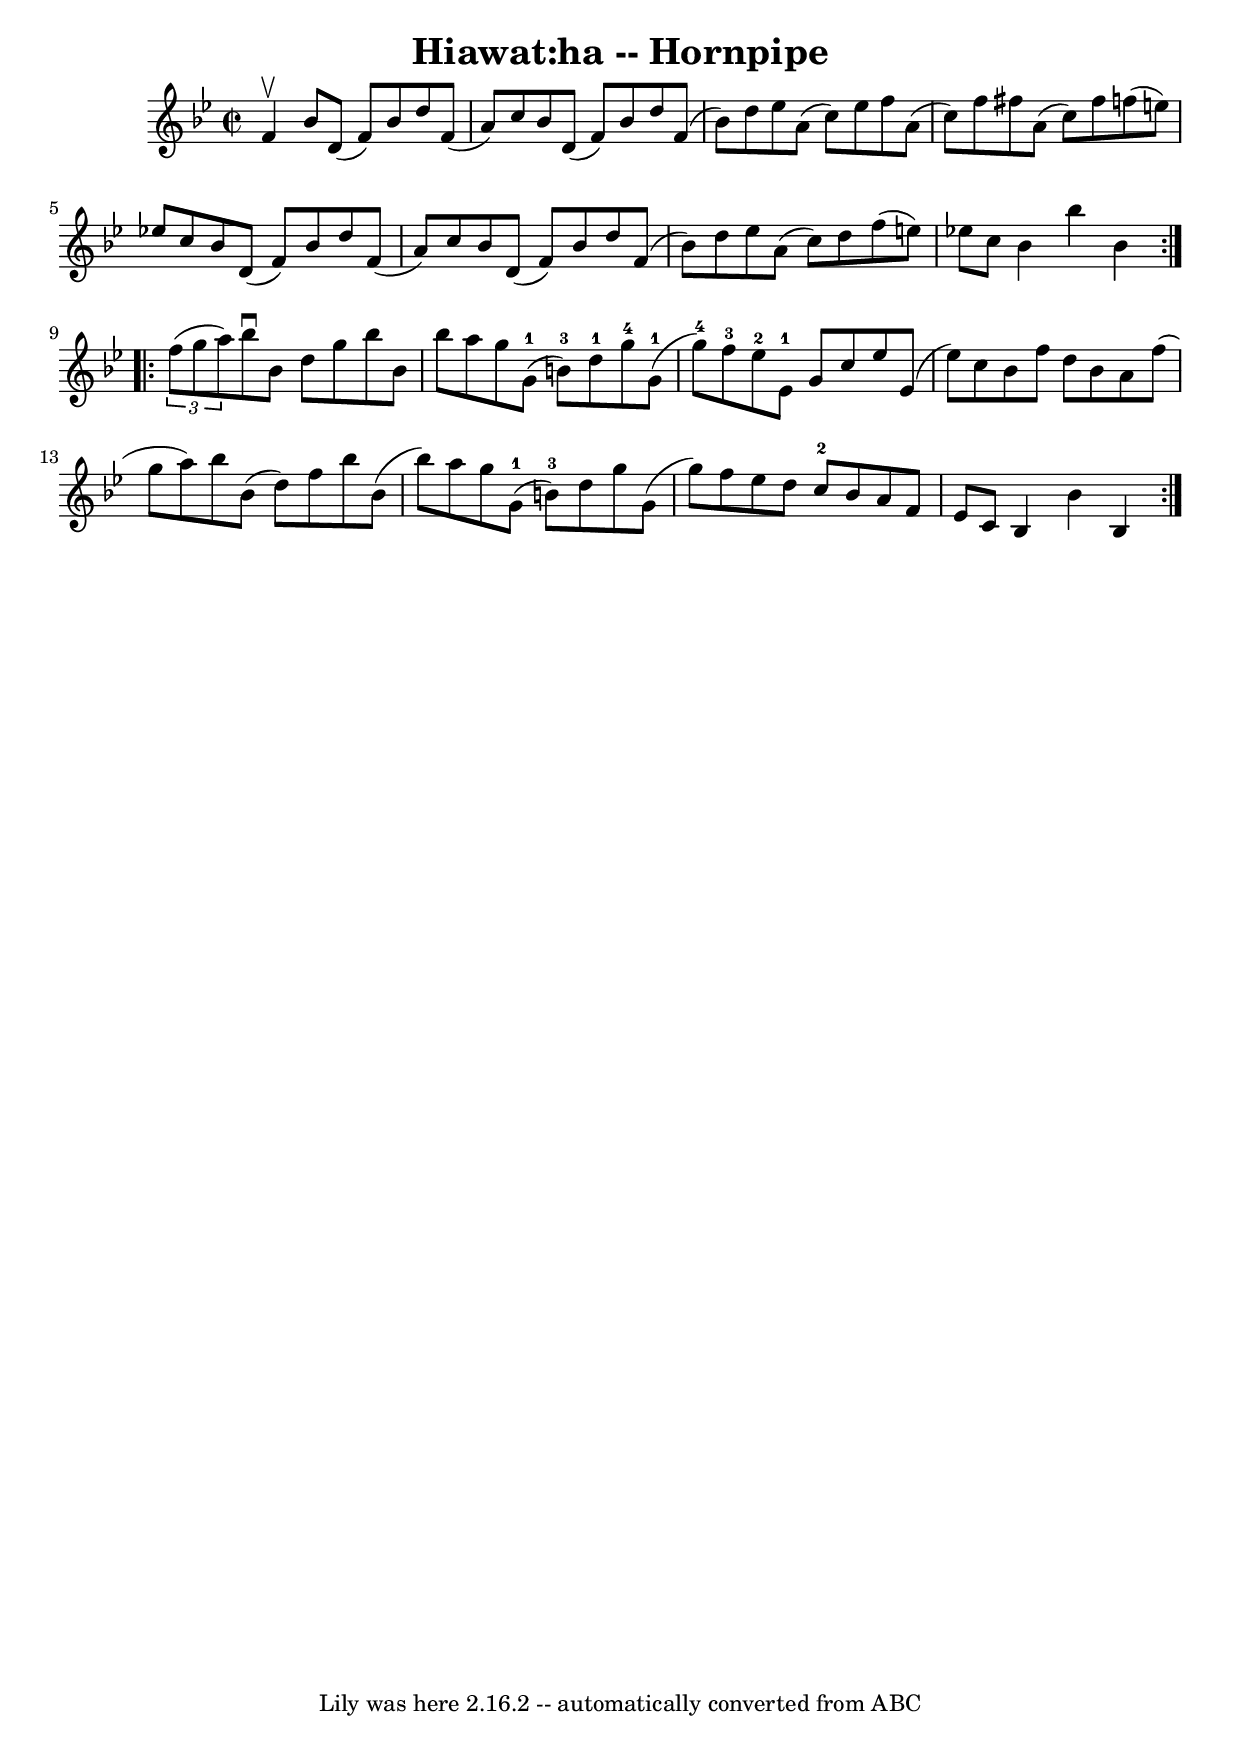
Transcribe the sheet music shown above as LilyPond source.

\version "2.7.40"
\include "Mammoth.ily"
\header {
	%% book = "Cole's 1000 Fiddle Tunes"
	crossRefNumber = "1"
	footnotes = ""
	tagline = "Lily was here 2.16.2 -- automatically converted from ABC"
	title = "Hiawat:ha -- Hornpipe"
}
voicedefault =  {


\repeat volta 2 {
\override Staff.TimeSignature #'style = #'C
 \time 2/2 \key bes \major f'4^\upbow |
 bes'8 d'8 (f'8)   
bes'8 d''8 f'8 (a'8) c''8  |
 bes'8 d'8 (f'8)   
bes'8 d''8 f'8 (bes'8) d''8  |
 ees''8 a'8 (c''8  
-) ees''8 f''8 a'8 (c''8) f''8  |
 fis''8 a'8 (
c''8) fis''8 f''!8 (e''8) ees''!8 c''8  |
 bes'8   
 d'8 (f'8) bes'8 d''8 f'8 (a'8) c''8  |
 bes'8    
d'8 (f'8) bes'8 d''8 f'8 (bes'8) d''8  |
 ees''8  
 a'8 (c''8) d''8 f''8 (e''8) ees''!8 c''8  |
   
bes'4 bes''4 bes'4    }     \repeat volta 2 {   \times 2/3 { f''8 (
g''8 a''8) } |
 bes''8^\downbow bes'8 d''8 g''8    
bes''8 bes'8 bes''8 a''8  |
 g''8 g'8-1(b'8-3) 
 d''8-1 g''8-4 g'8-1(g''8-4) f''8-3 |
     
 ees''8-2 ees'8-1 g'8 c''8 ees''8 ees'8 (ees''8)   
c''8  |
 bes'8 f''8 d''8 bes'8 a'8 f''8 (g''8 a''8 
) |
 bes''8 bes'8 (d''8) f''8 bes''8 bes'8 (
bes''8) a''8  |
 g''8 g'8-1(b'8-3) d''8 g''8  
 g'8 (g''8) f''8  |
 ees''8 d''8 c''8-2 bes'8    
a'8 f'8 ees'8 c'8  |
 bes4 bes'4 bes4  }   
}

\score{
    <<

	\context Staff="default"
	{
	    \voicedefault 
	}

    >>
	\layout {
	}
	\midi {}
}
